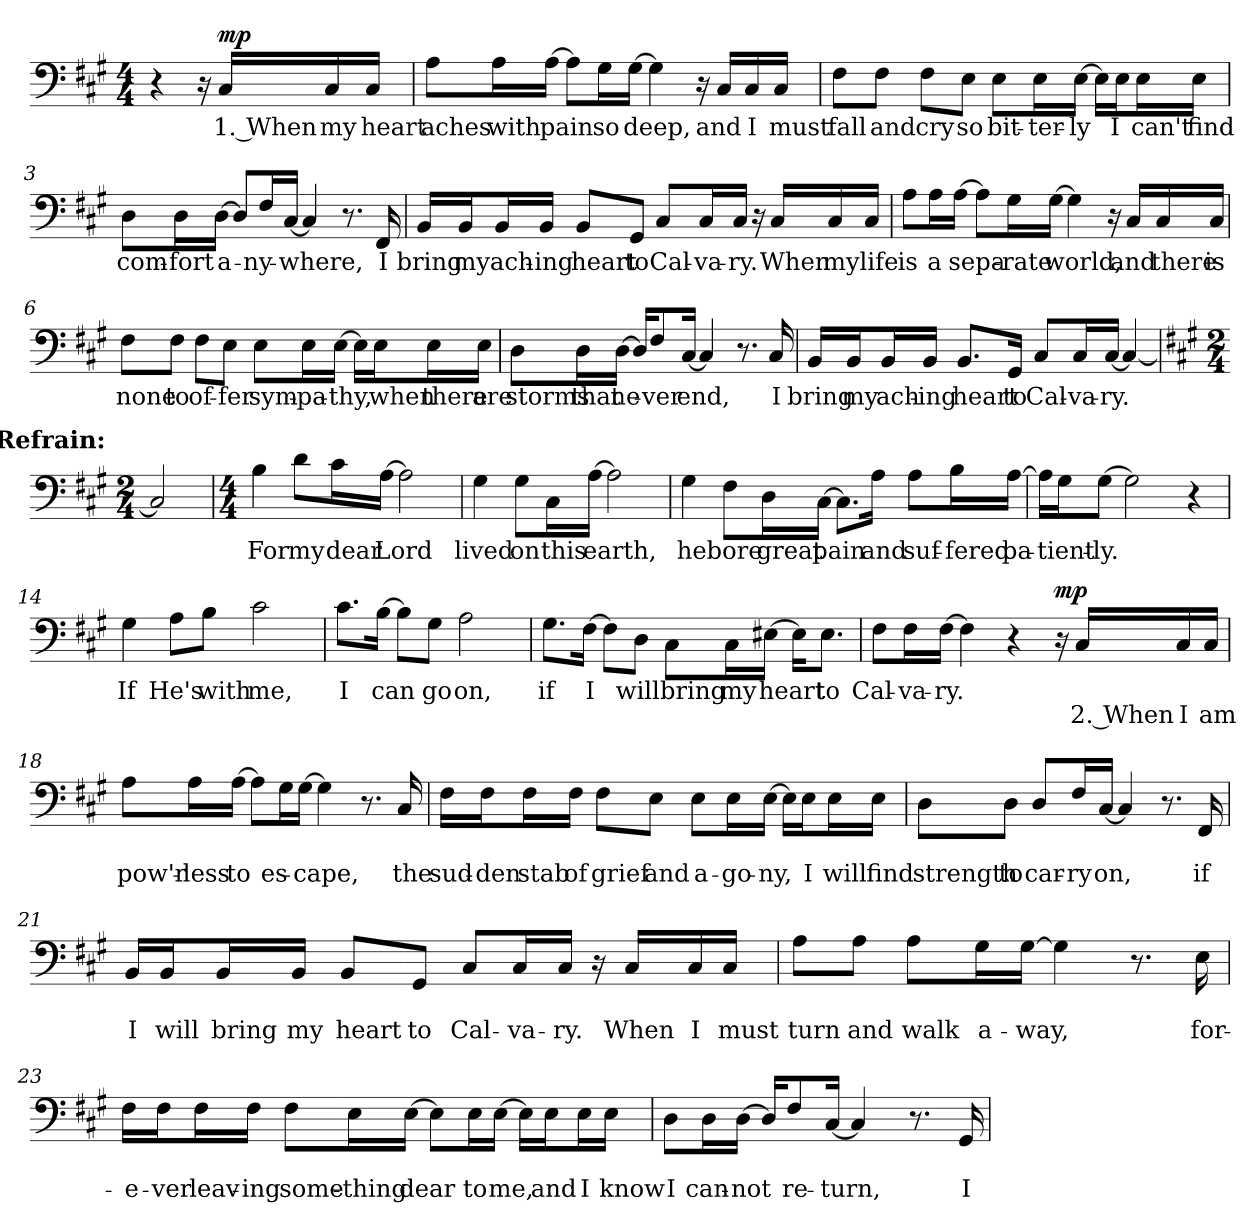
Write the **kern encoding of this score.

**kern	**text	**text	**dynam
*part1	*part1	*part1	*part1
*staff1	*staff1	*staff1	*staff1
*clefF4	*	*	*
*k[f#c#g#]	*	*	*
*A:	*	*	*
*M4/4	*	*	*
*MM65	*	*	*
=	=	=	=
4r	.	.	.
16r	.	.	.
!	!LO:LY:b	!	!LO:DY:a
16C#/LL	1. When	.	mp
!	!LO:LY:b	!	!
16C#/	my	.	.
!	!LO:LY:b	!	!
16C#/JJ	heart	.	.
=1	=1	=1	=1
!	!LO:LY:b	!	!
8A\L	aches	.	.
!	!LO:LY:b	!	!
16A\L	with	.	.
!	!LO:LY:b	!	!
[16A\JJ	pain	.	.
8A\L]	.	.	.
!	!LO:LY:b	!	!
16G#\L	so	.	.
!	!LO:LY:b	!	!
[16G#\JJ	deep,	.	.
4G#\]	.	.	.
16r	.	.	.
!	!LO:LY:b	!	!
16C#/LL	and	.	.
!	!LO:LY:b	!	!
16C#/	I	.	.
!	!LO:LY:b	!	!
16C#/JJ	must	.	.
!!LO:LB:g=z
=2	=2	=2	=2
!	!LO:LY:b	!	!
8F#\L	fall	.	.
!	!LO:LY:b	!	!
8F#\J	and	.	.
!	!LO:LY:b	!	!
8F#\L	cry	.	.
!	!LO:LY:b	!	!
8E\J	so	.	.
!	!LO:LY:b	!	!
8E\L	bit-	.	.
!	!LO:LY:b	!	!
16E\L	-ter-	.	.
!	!LO:LY:b	!	!
[16E\JJ	-ly	.	.
16E\LL]	.	.	.
!	!LO:LY:b	!	!
16E\J	I	.	.
!	!LO:LY:b	!	!
16E\L	can't	.	.
!	!LO:LY:b	!	!
16E\JJ	find	.	.
=3	=3	=3	=3
!	!LO:LY:b	!	!
8D\L	com-	.	.
!	!LO:LY:b	!	!
16D\L	-fort	.	.
!	!LO:LY:b	!	!
[16D\JJ	a-	.	.
8D/L]	.	.	.
!	!LO:LY:b	!	!
16F#/L	-ny-	.	.
!	!LO:LY:b	!	!
[16C#/JJ	-where,	.	.
4C#/]	.	.	.
8.r	.	.	.
!	!LO:LY:b	!	!
16FF#/	I	.	.
!!LO:LB:g=z
=4	=4	=4	=4
!	!LO:LY:b	!	!
16BB/LL	bring	.	.
!	!LO:LY:b	!	!
16BB/J	my	.	.
!	!LO:LY:b	!	!
16BB/L	ach-	.	.
!	!LO:LY:b	!	!
16BB/JJ	-ing	.	.
!	!LO:LY:b	!	!
8BB/L	heart	.	.
!	!LO:LY:b	!	!
8GG#/J	to	.	.
!	!LO:LY:b	!	!
8C#/L	Cal-	.	.
!	!LO:LY:b	!	!
16C#/L	-va-	.	.
!	!LO:LY:b	!	!
16C#/JJ	-ry.	.	.
16r	.	.	.
!	!LO:LY:b	!	!
16C#/LL	When	.	.
!	!LO:LY:b	!	!
16C#/	my	.	.
!	!LO:LY:b	!	!
16C#/JJ	life	.	.
=5	=5	=5	=5
!	!LO:LY:b	!	!
8A\L	is	.	.
!	!LO:LY:b	!	!
16A\L	a	.	.
!	!LO:LY:b	!	!
[16A\JJ	sepa-	.	.
8A\L]	.	.	.
!	!LO:LY:b	!	!
16G#\L	-rate	.	.
!	!LO:LY:b	!	!
[16G#\JJ	world,	.	.
4G#\]	.	.	.
16r	.	.	.
!	!LO:LY:b	!	!
16C#/LL	and	.	.
!	!LO:LY:b	!	!
16C#/	there	.	.
!	!LO:LY:b	!	!
16C#/JJ	is	.	.
!!LO:LB:g=z
=6	=6	=6	=6
!	!LO:LY:b	!	!
8F#\L	none	.	.
!	!LO:LY:b	!	!
8F#\J	to	.	.
!	!LO:LY:b	!	!
8F#\L	of-	.	.
!	!LO:LY:b	!	!
8E\J	-fer	.	.
!	!LO:LY:b	!	!
8E\L	sym-	.	.
!	!LO:LY:b	!	!
16E\L	-pa-	.	.
!	!LO:LY:b	!	!
[16E\JJ	-thy,	.	.
16E\LL]	.	.	.
!	!LO:LY:b	!	!
16E\J	when	.	.
!	!LO:LY:b	!	!
16E\L	there	.	.
!	!LO:LY:b	!	!
16E\JJ	are	.	.
=7	=7	=7	=7
!	!LO:LY:b	!	!
8D\L	storms	.	.
!	!LO:LY:b	!	!
16D\L	that	.	.
!	!LO:LY:b	!	!
[16D\JJ	ne-	.	.
16D/KL]	.	.	.
!	!LO:LY:b	!	!
8F#/	-ver	.	.
!	!LO:LY:b	!	!
[16C#/Jk	end,	.	.
4C#/]	.	.	.
8.r	.	.	.
!	!LO:LY:b	!	!
16C#/	I	.	.
=8	=8	=8	=8
!	!LO:LY:b	!	!
16BB/LL	bring	.	.
!	!LO:LY:b	!	!
16BB/J	my	.	.
!	!LO:LY:b	!	!
16BB/L	ach-	.	.
!	!LO:LY:b	!	!
16BB/JJ	-ing	.	.
!	!LO:LY:b	!	!
8.BB/L	heart	.	.
!	!LO:LY:b	!	!
16GG#/Jk	to	.	.
!!LO:LB:g=z
=8X1-	=8X1-	=8X1-	=8X1-
!	!LO:LY:b	!	!
8C#/L	Cal-	.	.
!	!LO:LY:b	!	!
16C#/L	-va-	.	.
!	!LO:LY:b	!	!
[16C#/JJ	-ry.	.	.
4C#/_	.	.	.
!!LO:REH:place=s1:b:B:enc=none:fs=10.6:t=Refrain&colon;
=9	=9	=9	=9
*k[f#c#g#]	*	*	*
*f#:	*	*	*
*M2/4	*	*	*
2C#/]	.	.	.
=10	=10	=10	=10
*M4/4	*	*	*
!	!LO:LY:b	!	!
4B\	For	.	.
!	!LO:LY:b	!	!
8d\L	my	.	.
!	!LO:LY:b	!	!
16c#\L	dear	.	.
!	!LO:LY:b	!	!
[16A\JJ	Lord	.	.
2A\]	.	.	.
=11	=11	=11	=11
!	!LO:LY:b	!	!
4G#\	lived	.	.
!	!LO:LY:b	!	!
8G#\L	on	.	.
!	!LO:LY:b	!	!
16C#\L	this	.	.
!	!LO:LY:b	!	!
[16A\JJ	earth,	.	.
2A\]	.	.	.
!!LO:LB:g=z
=12	=12	=12	=12
!	!LO:LY:b	!	!
4G#\	he	.	.
!	!LO:LY:b	!	!
8F#\L	bore	.	.
!	!LO:LY:b	!	!
16D\L	great	.	.
!	!LO:LY:b	!	!
[16C#\JJ	pain	.	.
8.C#\L]	.	.	.
!	!LO:LY:b	!	!
16A\Jk	and	.	.
!	!LO:LY:b	!	!
8A\L	suf-	.	.
!	!LO:LY:b	!	!
16B\L	-fered	.	.
!	!LO:LY:b	!	!
[16A\JJ	pa-	.	.
=13	=13	=13	=13
16A\LL]	.	.	.
!	!LO:LY:b	!	!
16G#\J	-tient-	.	.
!	!LO:LY:b	!	!
[8G#\J	-ly.	.	.
2G#\]	.	.	.
4r	.	.	.
=14	=14	=14	=14
!	!LO:LY:b	!	!
4G#\	If	.	.
!	!LO:LY:b	!	!
8A\L	He's	.	.
!	!LO:LY:b	!	!
8B\J	with	.	.
!	!LO:LY:b	!	!
2c#\	me,	.	.
=15	=15	=15	=15
!	!LO:LY:b	!	!
8.c#\L	I	.	.
!	!LO:LY:b	!	!
[16B\Jk	can	.	.
8B\L]	.	.	.
!	!LO:LY:b	!	!
8G#\J	go	.	.
!	!LO:LY:b	!	!
2A\	on,	.	.
!!LO:LB:g=z
=16	=16	=16	=16
!	!LO:LY:b	!	!
8.G#\L	if	.	.
!	!LO:LY:b	!	!
[16F#\Jk	I	.	.
8F#\L]	.	.	.
!	!LO:LY:b	!	!
8D\J	will	.	.
!	!LO:LY:b	!	!
8C#\L	bring	.	.
!	!LO:LY:b	!	!
16C#\L	my	.	.
!	!LO:LY:b	!	!
[16E#X\JJ	heart	.	.
16E#\KL]	.	.	.
!	!LO:LY:b	!	!
8.E#\J	to	.	.
=17	=17	=17	=17
!	!LO:LY:b	!	!
8F#\L	Cal-	.	.
!	!LO:LY:b	!	!
16F#\L	-va-	.	.
!	!LO:LY:b	!	!
[16F#\JJ	-ry.	.	.
4F#\]	.	.	.
4r	.	.	.
!	!	!	!LO:DY:a
16r	.	.	mp
!	!	!LO:LY:b	!
16C#/LL	.	2. When	.
!	!	!LO:LY:b	!
16C#/	.	I	.
!	!	!LO:LY:b	!
16C#/JJ	.	am	.
!!LO:LB:g=z
=18	=18	=18	=18
!	!	!LO:LY:b	!
8A\L	.	pow'r-	.
!	!	!LO:LY:b	!
16A\L	.	-less	.
!	!	!LO:LY:b	!
[16A\JJ	.	to	.
8A\L]	.	.	.
!	!	!LO:LY:b	!
16G#\L	.	es-	.
!	!	!LO:LY:b	!
[16G#\JJ	.	-cape,	.
4G#\]	.	.	.
8.r	.	.	.
!	!	!LO:LY:b	!
16C#/	.	the	.
=19	=19	=19	=19
!	!	!LO:LY:b	!
16F#\LL	.	sud-	.
!	!	!LO:LY:b	!
16F#\J	.	-den	.
!	!	!LO:LY:b	!
16F#\L	.	stab	.
!	!	!LO:LY:b	!
16F#\JJ	.	of	.
!	!	!LO:LY:b	!
8F#\L	.	grief	.
!	!	!LO:LY:b	!
8E\J	.	and	.
!	!	!LO:LY:b	!
8E\L	.	a-	.
!	!	!LO:LY:b	!
16E\L	.	-go-	.
!	!	!LO:LY:b	!
[16E\JJ	.	-ny,	.
16E\LL]	.	.	.
!	!	!LO:LY:b	!
16E\J	.	I	.
!	!	!LO:LY:b	!
16E\L	.	will	.
!	!	!LO:LY:b	!
16E\JJ	.	find	.
!!LO:LB:g=z
=20	=20	=20	=20
!	!	!LO:LY:b	!
8D\L	.	strength	.
!	!	!LO:LY:b	!
8D\J	.	to	.
!	!	!LO:LY:b	!
8D/L	.	car-	.
!	!	!LO:LY:b	!
16F#/L	.	-ry	.
!	!	!LO:LY:b	!
[16C#/JJ	.	on,	.
4C#/]	.	.	.
8.r	.	.	.
!	!	!LO:LY:b	!
16FF#/	.	if	.
=21	=21	=21	=21
!	!	!LO:LY:b	!
16BB/LL	.	I	.
!	!	!LO:LY:b	!
16BB/J	.	will	.
!	!	!LO:LY:b	!
16BB/L	.	bring	.
!	!	!LO:LY:b	!
16BB/JJ	.	my	.
!	!	!LO:LY:b	!
8BB/L	.	heart	.
!	!	!LO:LY:b	!
8GG#/J	.	to	.
!	!	!LO:LY:b	!
8C#/L	.	Cal-	.
!	!	!LO:LY:b	!
16C#/L	.	-va-	.
!	!	!LO:LY:b	!
16C#/JJ	.	-ry.	.
16r	.	.	.
!	!	!LO:LY:b	!
16C#/LL	.	When	.
!	!	!LO:LY:b	!
16C#/	.	I	.
!	!	!LO:LY:b	!
16C#/JJ	.	must	.
!!LO:PB:g=z
=22	=22	=22	=22
!	!	!LO:LY:b	!
8A\L	.	turn	.
!	!	!LO:LY:b	!
8A\J	.	and	.
!	!	!LO:LY:b	!
8A\L	.	walk	.
!	!	!LO:LY:b	!
16G#\L	.	a-	.
!	!	!LO:LY:b	!
[16G#\JJ	.	-way,	.
4G#\]	.	.	.
8.r	.	.	.
!	!	!LO:LY:b	!
16E\	.	for-	.
=23	=23	=23	=23
!	!	!LO:LY:b	!
16F#\LL	.	-e-	.
!	!	!LO:LY:b	!
16F#\J	.	-ver	.
!	!	!LO:LY:b	!
16F#\L	.	leav-	.
!	!	!LO:LY:b	!
16F#\JJ	.	-ing	.
!	!	!LO:LY:b	!
8F#\L	.	some-	.
!	!	!LO:LY:b	!
16E\L	.	-thing	.
!	!	!LO:LY:b	!
[16E\JJ	.	dear	.
8E\L]	.	.	.
!	!	!LO:LY:b	!
16E\L	.	to	.
!	!	!LO:LY:b	!
[16E\JJ	.	me,	.
16E\LL]	.	.	.
!	!	!LO:LY:b	!
16E\J	.	and	.
!	!	!LO:LY:b	!
16E\L	.	I	.
!	!	!LO:LY:b	!
16E\JJ	.	know	.
!!LO:LB:g=z
=24	=24	=24	=24
!	!	!LO:LY:b	!
8D\L	.	I	.
!	!	!LO:LY:b	!
16D\L	.	can-	.
!	!	!LO:LY:b	!
[16D\JJ	.	-not	.
16D/KL]	.	.	.
!	!	!LO:LY:b	!
8F#/	.	re-	.
!	!	!LO:LY:b	!
[16C#/Jk	.	-turn,	.
4C#/]	.	.	.
8.r	.	.	.
!	!	!LO:LY:b	!
16GG#/	.	I	.
=	=	=	=
*-	*-	*-	*-
